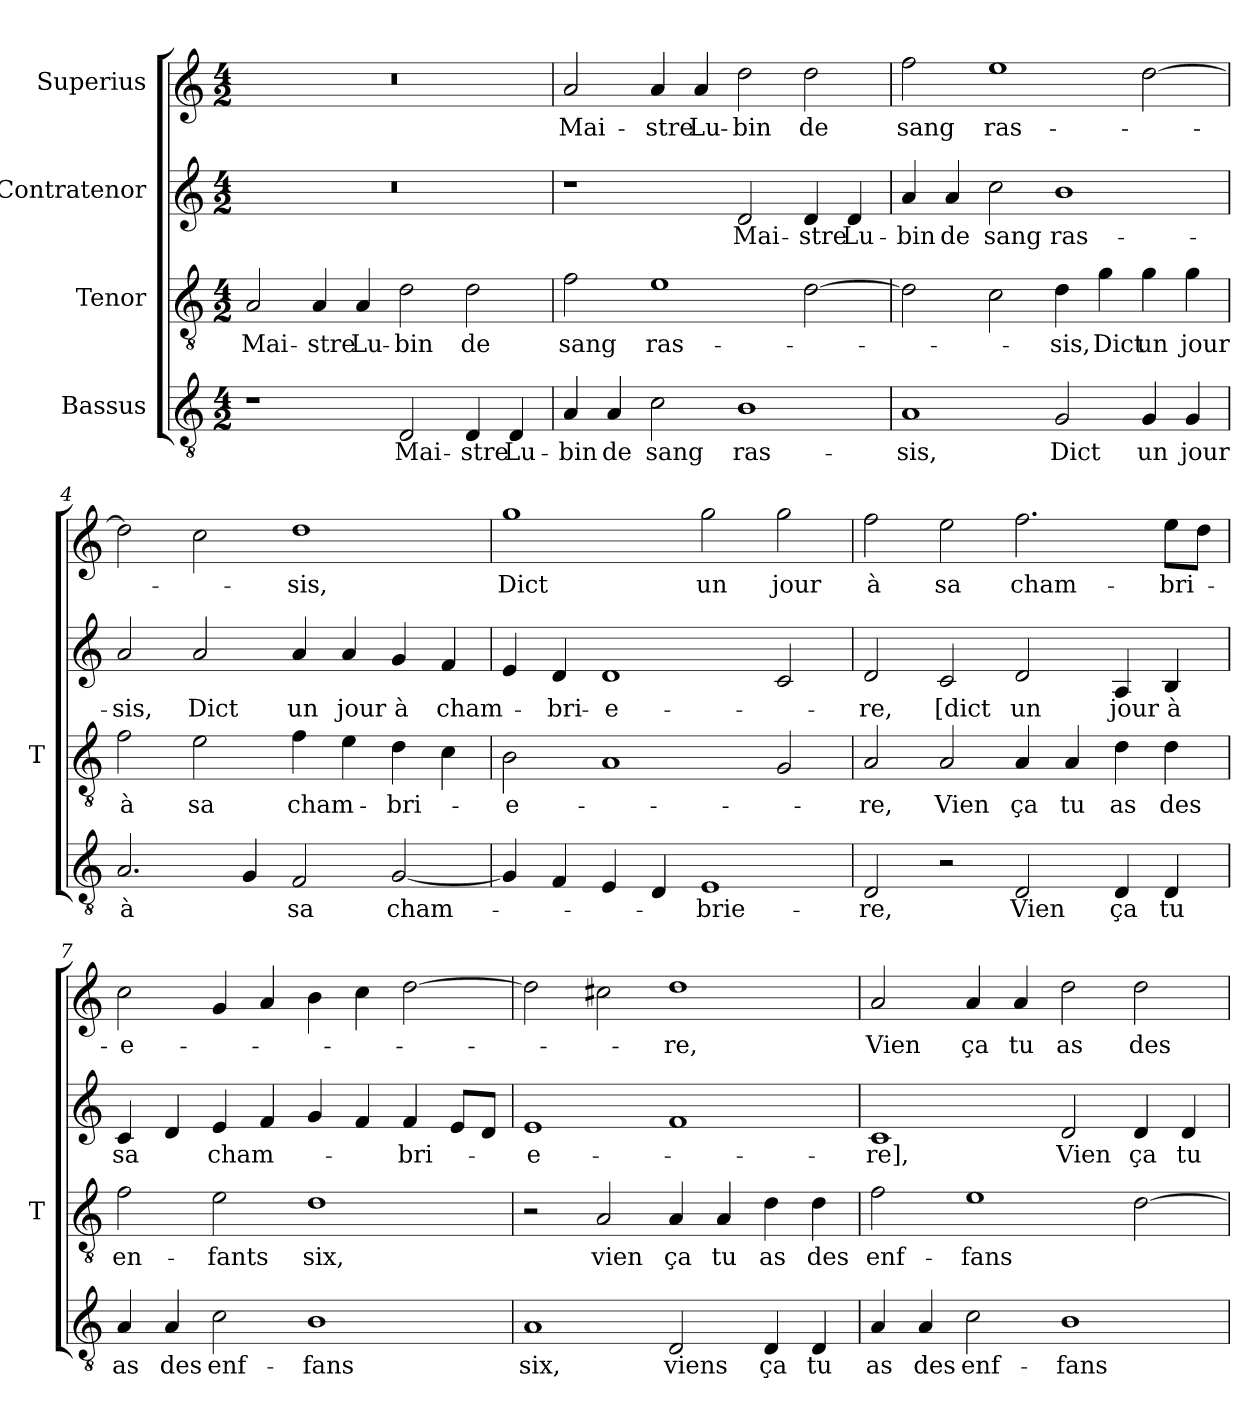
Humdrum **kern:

**kern	**text	**kern	**text	**kern	**text	**kern	**text
*part4	*part4	*part3	*part3	*part2	*part2	*part1	*part1
*staff4	*staff4	*staff3	*staff3	*staff2	*staff2	*staff1	*staff1
*I"Bassus	*	*I"Tenor	*	*I"Contratenor	*	*I"Superius	*
*	*	*I'T	*	*	*	*	*
*clefGv2	*	*clefGv2	*	*clefG2	*	*clefG2	*
*k[]	*	*k[]	*	*k[]	*	*k[]	*
*M4/2	*	*M4/2	*	*M4/2	*	*M4/2	*
=1	=1	=1	=1	=1	=1	=1	=1
1r	.	2A	Mai-	0r	.	0r	.
.	.	4A	-stre	.	.	.	.
.	.	4A	Lu-	.	.	.	.
2D	Mai-	2d	-bin	.	.	.	.
4D	-stre	2d	-de	.	.	.	.
4D	Lu-	.	.	.	.	.	.
=2	=2	=2	=2	=2	=2	=2	=2
4A	-bin	2f	-sang	1r	.	2a	Mai-
4A	-de	.	.	.	.	.	.
2c	-sang	1e	ras-	.	.	4a	-stre
.	.	.	.	.	.	4a	Lu-
1B	ras-	.	.	2d	Mai-	2dd	-bin
.	.	[2d	.	4d	-stre	2dd	-de
.	.	.	.	4d	Lu-	.	.
=3	=3	=3	=3	=3	=3	=3	=3
1A	-sis,	2d]	.	4a	-bin	2ff	-sang
.	.	.	.	4a	-de	.	.
.	.	2c	.	2cc	-sang	1ee	ras-
2G	-Dict	4d	-sis,	1b	ras-	.	.
.	.	4g	-Dict	.	.	.	.
4G	-un	4g	-un	.	.	[2dd	.
4G	-jour	4g	-jour	.	.	.	.
=4	=4	=4	=4	=4	=4	=4	=4
2.A	-à	2f	-à	2a	-sis,	2dd]	.
.	.	2e	-sa	2a	-Dict	2cc	.
4G	.	.	.	.	.	.	.
2F	-sa	4f	cham-	4a	-un	1dd	-sis,
.	.	4e	.	4a	-jour	.	.
[2G	cham-	4d	bri-	4g	-à	.	.
.	.	4c	.	4f	cham-	.	.
=5	=5	=5	=5	=5	=5	=5	=5
4G]	.	2B	e-	4e	.	1gg	-Dict
4F	.	.	.	4d	bri-	.	.
4E	.	1A	.	1d	e-	.	.
4D	.	.	.	.	.	.	.
1E	brie-	.	.	.	.	2gg	-un
.	.	2G	.	2c	.	2gg	-jour
=6	=6	=6	=6	=6	=6	=6	=6
2D	-re,	2A	-re,	2d	-re,	2ff	-à
2r	.	2A	-Vien	2c	-[dict	2ee	-sa
2D	-Vien	4A	-ça	2d	-un	2.ff	cham-
.	.	4A	-tu	.	.	.	.
4D	-ça	4d	-as	4A	-jour	.	.
4D	-tu	4d	-des	4B	-à	8eeL	bri-
.	.	.	.	.	.	8ddJ	.
=7	=7	=7	=7	=7	=7	=7	=7
4A	-as	2f	en-	4c	-sa	2cc	e-
4A	-des	.	.	4d	.	.	.
2c	enf-	2e	-fants	4e	cham-	4g	.
.	.	.	.	4f	.	4a	.
1B	-fans	1d	-six,	4g	.	4b	.
.	.	.	.	4f	.	4cc	.
.	.	.	.	4f	bri-	[2dd	.
.	.	.	.	8eL	.	.	.
.	.	.	.	8dJ	.	.	.
=8	=8	=8	=8	=8	=8	=8	=8
1A	-six,	2r	.	1e	e-	2dd]	.
.	.	2A	-vien	.	.	2cc#X	.
2D	-viens	4A	-ça	1f	.	1dd	-re,
.	.	4A	-tu	.	.	.	.
4D	-ça	4d	-as	.	.	.	.
4D	-tu	4d	-des	.	.	.	.
=9	=9	=9	=9	=9	=9	=9	=9
4A	-as	2f	enf-	1c	-re],	2a	-Vien
4A	-des	.	.	.	.	.	.
2c	enf-	1e	-fans	.	.	4a	-ça
.	.	.	.	.	.	4a	-tu
1B	-fans	.	.	2d	-Vien	2dd	-as
.	.	[2d	.	4d	-ça	2dd	-des
.	.	.	.	4d	-tu	.	.
=	=	=	=	=	=	=	=
*-	*-	*-	*-	*-	*-	*-	*-
